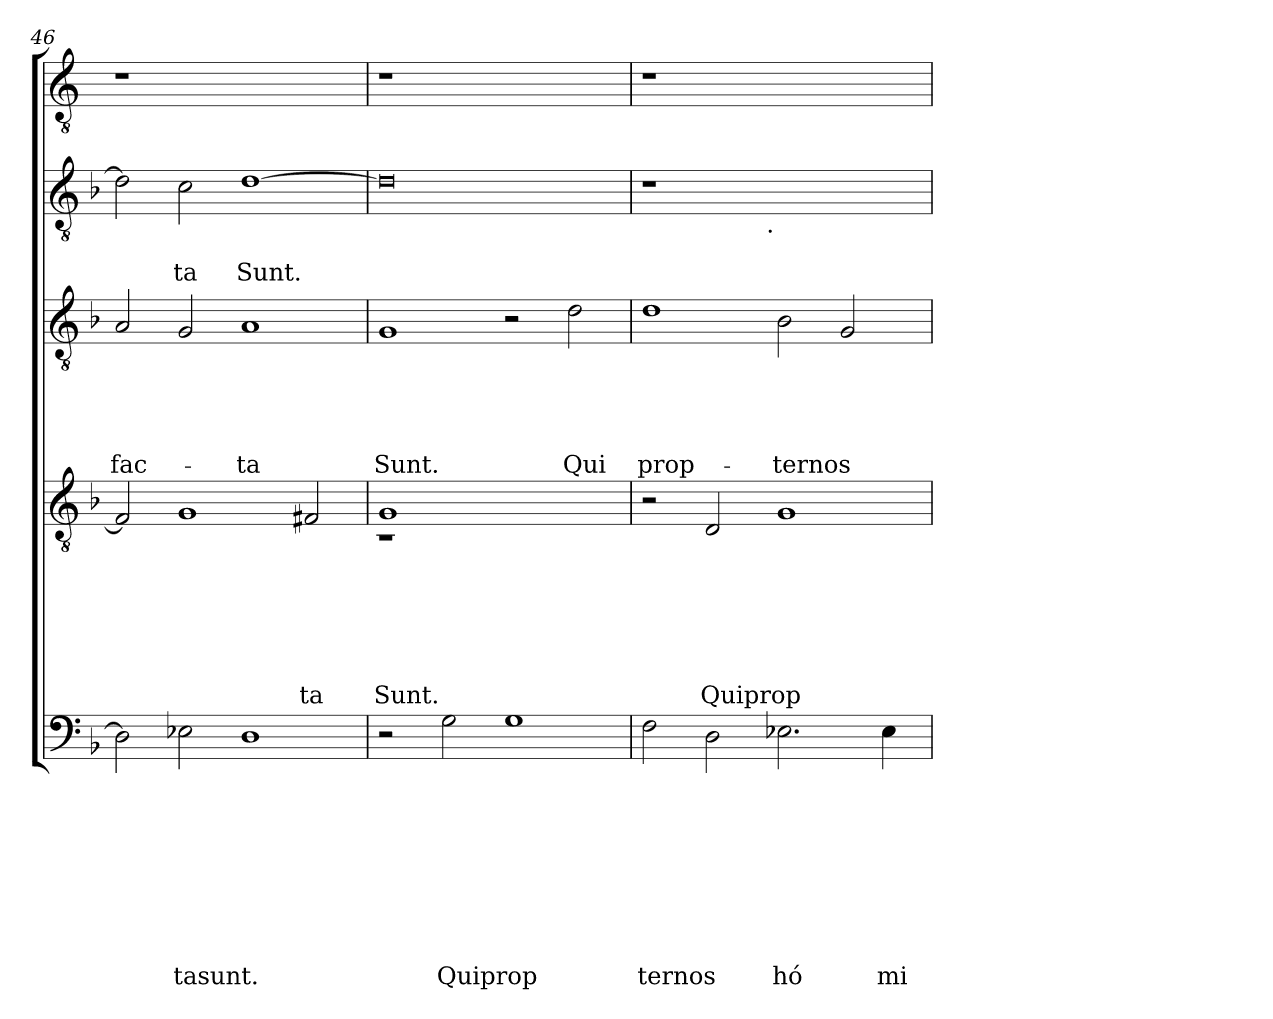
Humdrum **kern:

**kern	**text	**text	**text	**text	**text	**text	**text	**text	**text	**kern	**text	**text	**text	**text	**text	**text	**text	**kern	**text	**text	**text	**text	**text	**kern	**text	**text	**kern
*part5	*part5	*part5	*part5	*part5	*part5	*part5	*part5	*part5	*part5	*part4	*part4	*part4	*part4	*part4	*part4	*part4	*part4	*part3	*part3	*part3	*part3	*part3	*part3	*part2	*part2	*part2	*part1
*staff5	*staff5	*staff5	*staff5	*staff5	*staff5	*staff5	*staff5	*staff5	*staff5	*staff4	*staff4	*staff4	*staff4	*staff4	*staff4	*staff4	*staff4	*staff3	*staff3	*staff3	*staff3	*staff3	*staff3	*staff2	*staff2	*staff2	*staff1
*clefF4	*	*	*	*	*	*	*	*	*	*clefGv2	*	*	*	*	*	*	*	*clefGv2	*	*	*	*	*	*clefGv2	*	*	*clefGv2
*k[b-]	*	*	*	*	*	*	*	*	*	*k[b-]	*	*	*	*	*	*	*	*k[b-]	*	*	*	*	*	*k[b-]	*	*	*k[]
*F:	*	*	*	*	*	*	*	*	*	*F:	*	*	*	*	*	*	*	*F:	*	*	*	*	*	*F:	*	*	*C:
=46	=46	=46	=46	=46	=46	=46	=46	=46	=46	=46	=46	=46	=46	=46	=46	=46	=46	=46	=46	=46	=46	=46	=46	=46	=46	=46	=46
!	!	!	!	!	!	!	!	!	!	!	!	!	!	!	!	!	!	!	!	!	!	!	!LO:LY:b	!	!	!	!
2D\]	.	.	.	.	.	.	.	.	.	2F/]	.	.	.	.	.	.	.	2A/	.	.	.	.	fac-	2d\]	.	.	1r
!	!	!	!	!	!	!	!	!	!LO:LY:b	!	!	!	!	!	!	!	!	!	!	!	!	!	!	!	!	!LO:LY:b	!
2E-\	.	.	.	.	.	.	.	.	tasunt.	1G	.	.	.	.	.	.	.	2G/	.	.	.	.	.	2c\	.	ta	.
!	!	!	!	!	!	!	!	!	!	!	!	!	!	!	!	!	!	!	!	!	!	!	!LO:LY:b	!	!	!LO:LY:b	!
1D	.	.	.	.	.	.	.	.	.	.	.	.	.	.	.	.	.	1A	.	.	.	.	-ta	[>1d	.	Sunt.	1ryy
!	!	!	!	!	!	!	!	!	!	!	!	!	!	!	!	!	!LO:LY:b	!	!	!	!	!	!	!	!	!	!
.	.	.	.	.	.	.	.	.	.	2F#/	.	.	.	.	.	.	ta	.	.	.	.	.	.	.	.	.	.
=47	=47	=47	=47	=47	=47	=47	=47	=47	=47	=47	=47	=47	=47	=47	=47	=47	=47	=47	=47	=47	=47	=47	=47	=47	=47	=47	=47
*	*	*	*	*	*	*	*	*	*	*^	*	*	*	*	*	*	*	*	*	*	*	*	*	*	*	*	*
!	!	!	!	!	!	!	!	!	!	!	!LO:N:vis=1	!	!	!	!	!	!	!LO:LY:b	!	!	!	!	!	!LO:LY:b	!	!	!	!
2r	.	.	.	.	.	.	.	.	.	1G	0rC	.	.	.	.	.	.	Sunt.	1G	.	.	.	.	Sunt.	0d]	.	.	1r
!	!	!	!	!	!	!	!	!	!LO:LY:b	!	!	!	!	!	!	!	!	!	!	!	!	!	!	!	!	!	!	!
2G\	.	.	.	.	.	.	.	.	Quiprop	.	.	.	.	.	.	.	.	.	.	.	.	.	.	.	.	.	.	.
1G	.	.	.	.	.	.	.	.	.	1ryy	.	.	.	.	.	.	.	.	2r	.	.	.	.	.	.	.	.	1ryy
!	!	!	!	!	!	!	!	!	!	!	!	!	!	!	!	!	!	!	!	!	!	!	!	!LO:LY:b	!	!	!	!
.	.	.	.	.	.	.	.	.	.	.	.	.	.	.	.	.	.	.	2d\	.	.	.	.	Qui	.	.	.	.
*	*	*	*	*	*	*	*	*	*	*v	*v	*	*	*	*	*	*	*	*	*	*	*	*	*	*	*	*	*
=48	=48	=48	=48	=48	=48	=48	=48	=48	=48	=48	=48	=48	=48	=48	=48	=48	=48	=48	=48	=48	=48	=48	=48	=48	=48	=48	=48
!	!	!	!	!	!	!	!	!	!LO:LY:b	!	!	!	!	!	!	!	!	!	!	!	!	!	!LO:LY:b	!	!	!	!
*	*	*	*	*	*	*	*	*	*	*	*	*	*	*	*	*	*	*	*	*	*	*	*	*^	*	*	*
2F\	.	.	.	.	.	.	.	.	ternos	2r	.	.	.	.	.	.	.	1d	.	.	.	.	prop-	1r	2ryy	.	.	1r
!	!	!	!	!	!	!	!	!	!	!	!	!	!	!	!	!	!LO:LY:b	!	!	!	!	!	!	!	!	!	!	!
2D\	.	.	.	.	.	.	.	.	.	2D/	.	.	.	.	.	.	Quiprop	.	.	.	.	.	.	.	4...ryy	.	.	.
!	!	!	!	!	!	!	!	!	!	!	!	!	!	!	!	!	!	!	!	!	!	!	!	!	!LO:TX:b:t=.	!	!	!
.	.	.	.	.	.	.	.	.	.	.	.	.	.	.	.	.	.	.	.	.	.	.	.	.	1ryy	.	.	.
!	!	!	!	!	!	!	!	!	!LO:LY:b	!	!	!	!	!	!	!	!	!	!	!	!	!	!LO:LY:b	!	!	!	!	!
2.E-X\	.	.	.	.	.	.	.	.	hó	1G	.	.	.	.	.	.	.	2B-\	.	.	.	.	-ternos	1ryy	.	.	.	1ryy
.	.	.	.	.	.	.	.	.	.	.	.	.	.	.	.	.	.	2G/	.	.	.	.	.	.	.	.	.	.
!	!	!	!	!	!	!	!	!	!LO:LY:b	!	!	!	!	!	!	!	!	!	!	!	!	!	!	!	!	!	!	!
4E-\	.	.	.	.	.	.	.	.	mi	.	.	.	.	.	.	.	.	.	.	.	.	.	.	.	.	.	.	.
.	.	.	.	.	.	.	.	.	.	.	.	.	.	.	.	.	.	.	.	.	.	.	.	.	32ryy	.	.	.
*	*	*	*	*	*	*	*	*	*	*	*	*	*	*	*	*	*	*	*	*	*	*	*	*v	*v	*	*	*
=	=	=	=	=	=	=	=	=	=	=	=	=	=	=	=	=	=	=	=	=	=	=	=	=	=	=	=
*-	*-	*-	*-	*-	*-	*-	*-	*-	*-	*-	*-	*-	*-	*-	*-	*-	*-	*-	*-	*-	*-	*-	*-	*-	*-	*-	*-
